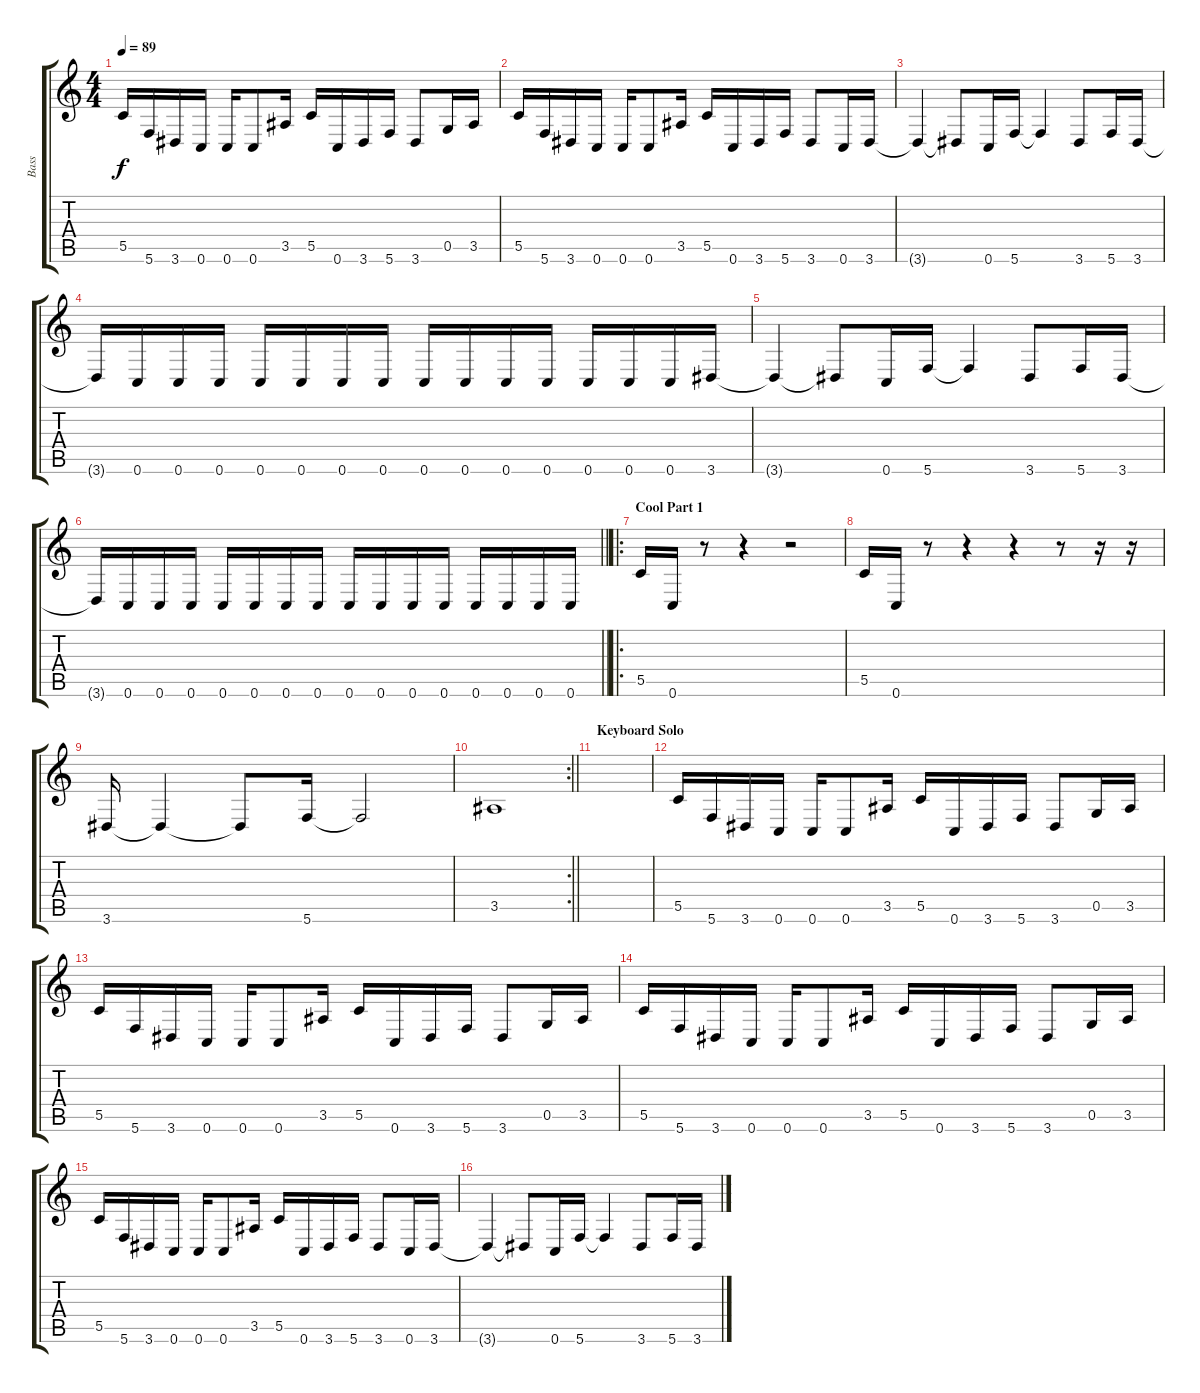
\track ("Bass" "Bass") {instrument electricbasspick}
\staff {score tabs}
\tuning (D4 A3 F3 C3 G2 C2) {hide}
\ts (4 4)
\tempo 89
\clef g2
\ks c
5.5.16{dy f} 5.6.16 3.6.16 0.6.16 0.6.16 0.6.8 3.5.16 5.5.16 0.6.16 3.6.16 5.6.16 3.6.8 0.5.16 3.5.16 |
5.5.16 5.6.16 3.6.16 0.6.16 0.6.16 0.6.8 3.5.16 5.5.16 0.6.16 3.6.16 5.6.16 3.6.8 0.6.16 3.6.16 |
3.6{t}.4 3.6{t}.8 0.6.16 5.6.16 5.6{t}.4 3.6.8 5.6.16 3.6.16 |
3.6{t}.16 0.6.16 0.6.16 0.6.16 0.6.16 0.6.16 0.6.16 0.6.16 0.6.16 0.6.16 0.6.16 0.6.16 0.6.16 0.6.16 0.6.16 3.6.16 |
3.6{t}.4 3.6{t}.8 0.6.16 5.6.16 5.6{t}.4 3.6.8 5.6.16 3.6.16 |
\barLineRight lightlight
3.6{t}.16 0.6.16 0.6.16 0.6.16 0.6.16 0.6.16 0.6.16 0.6.16 0.6.16 0.6.16 0.6.16 0.6.16 0.6.16 0.6.16 0.6.16 0.6.16 |
\ro
\section ("" "Cool Part 1")
5.5.16 0.6.16 r.8 r.4 r.2 |
5.5.16 0.6.16 r.8 r.4 r.4 r.8 r.16 r.16 |
3.6.16 3.6{t}.4 3.6{t}.8 5.6.16 5.6{t}.2 |
\rc 2
\barLineRight lightlight
3.5.1 |
\section ("" "Keyboard Solo")
|
5.5.16 5.6.16 3.6.16 0.6.16 0.6.16 0.6.8 3.5.16 5.5.16 0.6.16 3.6.16 5.6.16 3.6.8 0.5.16 3.5.16 |
5.5.16 5.6.16 3.6.16 0.6.16 0.6.16 0.6.8 3.5.16 5.5.16 0.6.16 3.6.16 5.6.16 3.6.8 0.5.16 3.5.16 |
5.5.16 5.6.16 3.6.16 0.6.16 0.6.16 0.6.8 3.5.16 5.5.16 0.6.16 3.6.16 5.6.16 3.6.8 0.5.16 3.5.16 |
5.5.16 5.6.16 3.6.16 0.6.16 0.6.16 0.6.8 3.5.16 5.5.16 0.6.16 3.6.16 5.6.16 3.6.8 0.6.16 3.6.16 |
3.6{t}.4 3.6{t}.8 0.6.16 5.6.16 5.6{t}.4 3.6.8 5.6.16 3.6.16
